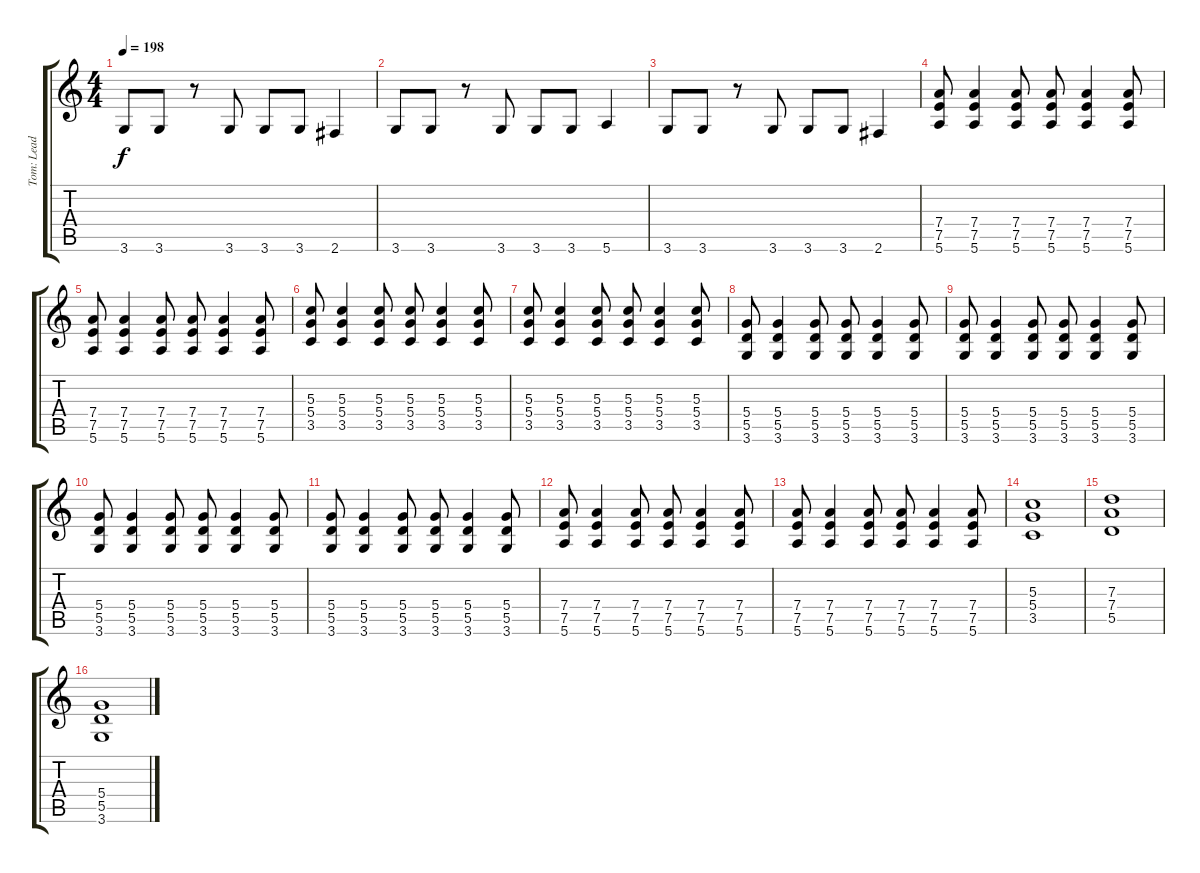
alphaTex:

\track ("Tom: Lead Guitar" "Tom: Lead ") {instrument overdrivenguitar}
\staff {score tabs}
\tuning (E4 B3 G3 D3 A2 E2) {hide}
\ts (4 4)
\tempo 198
\clef g2
\ks c
3.6.8{dy f instrument electricguitarmuted} 3.6.8 r.8 3.6.8 3.6.8 3.6.8 2.6.4{instrument overdrivenguitar} |
3.6.8{instrument electricguitarmuted} 3.6.8 r.8 3.6.8 3.6.8 3.6.8 5.6.4{instrument overdrivenguitar} |
3.6.8{instrument electricguitarmuted} 3.6.8 r.8 3.6.8 3.6.8 3.6.8 2.6.4{instrument overdrivenguitar} |
(7.4 7.5 5.6).8 (7.4 7.5 5.6).4 (7.4 7.5 5.6).8 (7.4 7.5 5.6).8 (7.4 7.5 5.6).4 (7.4 7.5 5.6).8 |
(7.4 7.5 5.6).8 (7.4 7.5 5.6).4 (7.4 7.5 5.6).8 (7.4 7.5 5.6).8 (7.4 7.5 5.6).4 (7.4 7.5 5.6).8 |
(5.3 5.4 3.5).8 (5.3 5.4 3.5).4 (5.3 5.4 3.5).8 (5.3 5.4 3.5).8 (5.3 5.4 3.5).4 (5.3 5.4 3.5).8 |
(5.3 5.4 3.5).8 (5.3 5.4 3.5).4 (5.3 5.4 3.5).8 (5.3 5.4 3.5).8 (5.3 5.4 3.5).4 (5.3 5.4 3.5).8 |
(5.4 5.5 3.6).8 (5.4 5.5 3.6).4 (5.4 5.5 3.6).8 (5.4 5.5 3.6).8 (5.4 5.5 3.6).4 (5.4 5.5 3.6).8 |
(5.4 5.5 3.6).8 (5.4 5.5 3.6).4 (5.4 5.5 3.6).8 (5.4 5.5 3.6).8 (5.4 5.5 3.6).4 (5.4 5.5 3.6).8 |
(5.4 5.5 3.6).8 (5.4 5.5 3.6).4 (5.4 5.5 3.6).8 (5.4 5.5 3.6).8 (5.4 5.5 3.6).4 (5.4 5.5 3.6).8 |
(5.4 5.5 3.6).8 (5.4 5.5 3.6).4 (5.4 5.5 3.6).8 (5.4 5.5 3.6).8 (5.4 5.5 3.6).4 (5.4 5.5 3.6).8 |
(7.4 7.5 5.6).8 (7.4 7.5 5.6).4 (7.4 7.5 5.6).8 (7.4 7.5 5.6).8 (7.4 7.5 5.6).4 (7.4 7.5 5.6).8 |
(7.4 7.5 5.6).8 (7.4 7.5 5.6).4 (7.4 7.5 5.6).8 (7.4 7.5 5.6).8 (7.4 7.5 5.6).4 (7.4 7.5 5.6).8 |
(5.3 5.4 3.5).1 |
(7.3 7.4 5.5).1 |
(5.4 5.5 3.6).1{volume 0}
